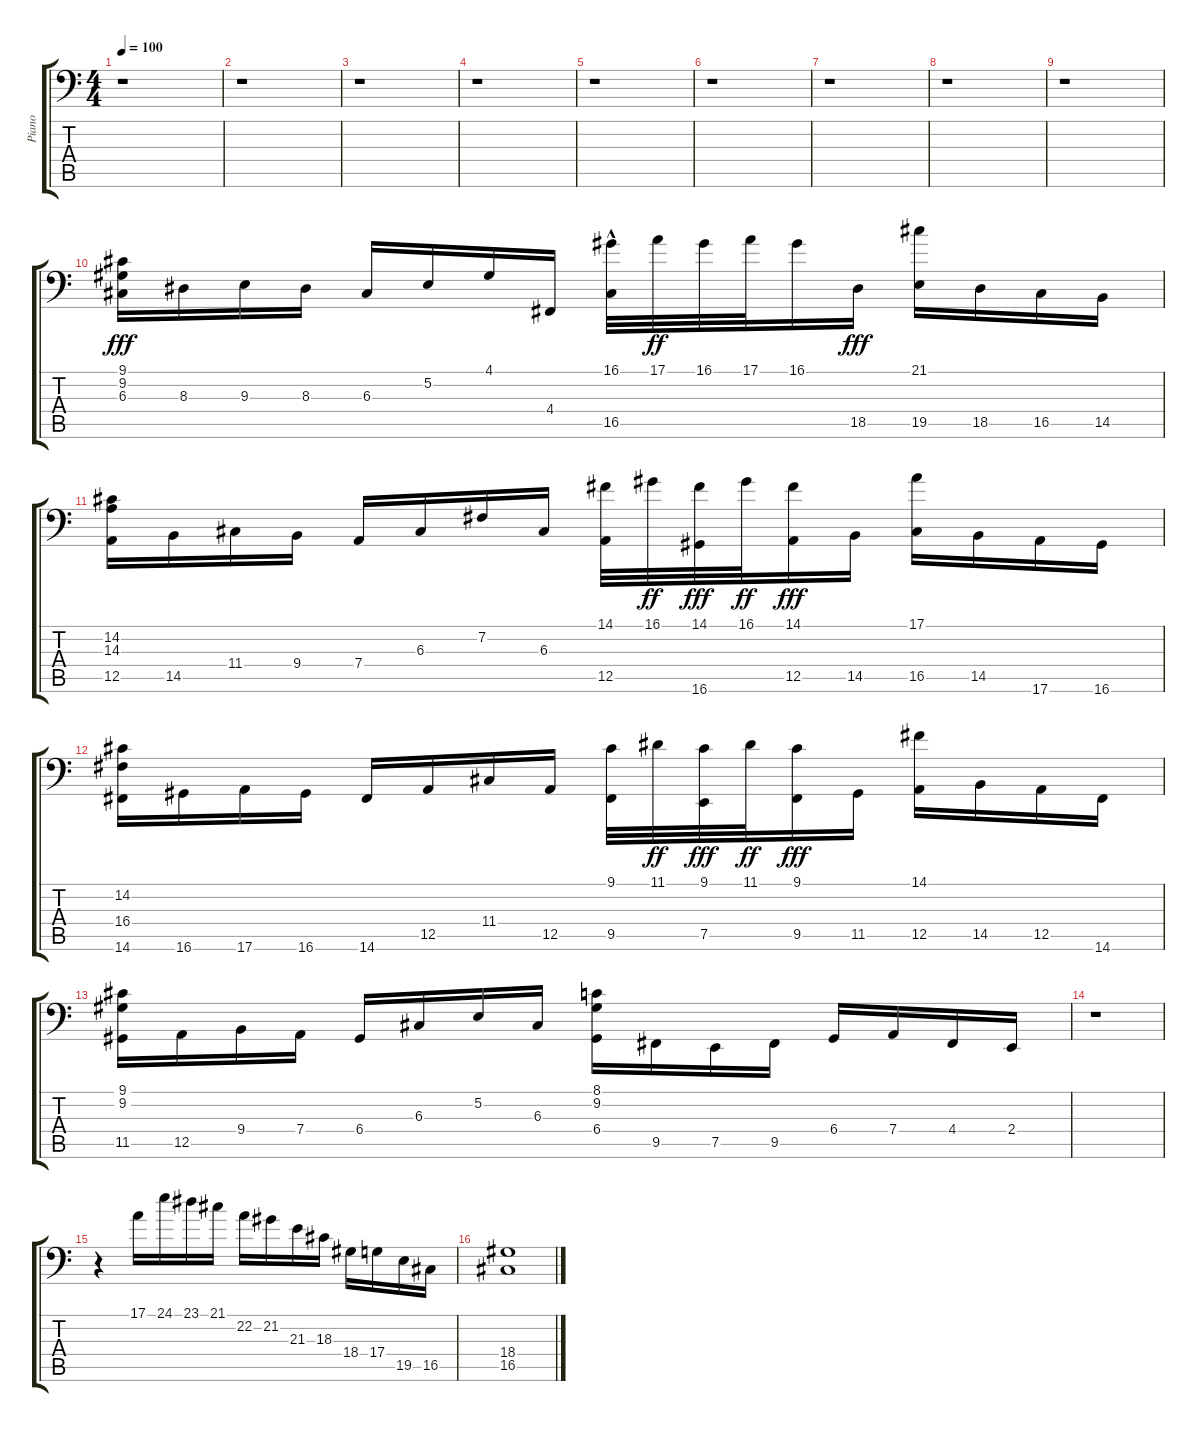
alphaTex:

\track ("Piano" "Piano") {instrument electricgrandpiano}
\staff {score tabs}
\tuning (E3 B2 G2 D2 A1 E1) {hide}
\ts (4 4)
\tempo 100
\clef f4
\ks c
r.1{dy fff instrument electricgrandpiano} |
r.1 |
r.1 |
r.1 |
r.1 |
r.1 |
r.1 |
r.1 |
r.1 |
(9.1 9.2 6.3).16 8.3.16 9.3.16 8.3.16 6.3.16 5.2.16 4.1.16 4.4.16 (16.1 16.5{hac}).32 17.1.32{dy ff} 16.1.32 17.1.32 16.1.16 18.5.16{dy fff} (21.1 19.5).16 18.5.16 16.5.16 14.5.16 |
(14.2 14.3 12.5).16 14.5.16 11.4.16 9.4.16 7.4.16 6.3.16 7.2.16 6.3.16 (14.1 12.5).32 16.1.32{dy ff} (14.1 16.6).32{dy fff} 16.1.32{dy ff} (14.1 12.5).16{dy fff} 14.5.16 (17.1 16.5).16 14.5.16 17.6.16 16.6.16 |
(14.2 16.4 14.6).16 16.6.16 17.6.16 16.6.16 14.6.16 12.5.16 11.4.16 12.5.16 (9.1 9.5).32 11.1.32{dy ff} (9.1 7.5).32{dy fff} 11.1.32{dy ff} (9.1 9.5).16{dy fff} 11.5.16 (14.1 12.5).16 14.5.16 12.5.16 14.6.16 |
(9.1 9.2 11.5).16 12.5.16 9.4.16 7.4.16 6.4.16 6.3.16 5.2.16 6.3.16 (8.1 9.2 6.4).16 9.5.16 7.5.16 9.5.16 6.4.16 7.4.16 4.4.16 2.4.16 |
r.1 |
r.4 17.1.16 24.1.16 23.1.16 21.1.16 22.2.16 21.2.16 21.3.16 18.3.16 18.4.16 17.4.16 19.5.16 16.5.16 |
(18.4 16.5).1
